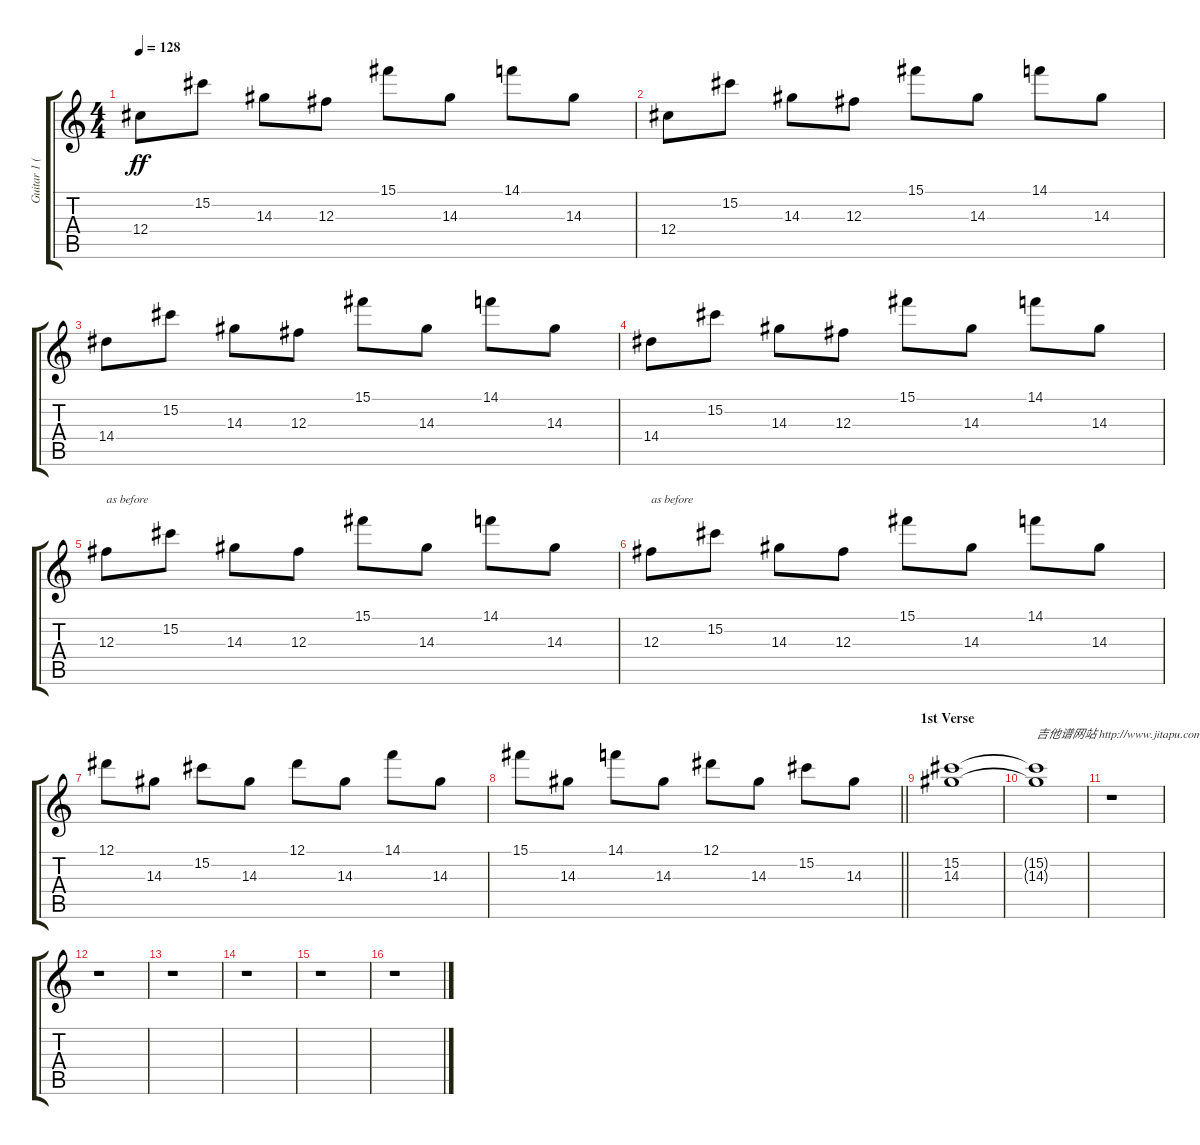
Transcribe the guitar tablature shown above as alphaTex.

\track ("Guitar 1 (Slash)" "Guitar 1 (") {instrument overdrivenguitar}
\staff {score tabs}
\tuning (Eb4 Bb3 Gb3 Db3 Ab2 Eb2) {hide}
\ts (4 4)
\tempo 128
\clef g2
\ks c
12.4.8{dy ff} 15.2.8 14.3.8 12.3.8 15.1.8 14.3.8 14.1.8 14.3.8 |
12.4.8 15.2.8 14.3.8 12.3.8 15.1.8 14.3.8 14.1.8 14.3.8 |
14.4.8 15.2.8 14.3.8 12.3.8 15.1.8 14.3.8 14.1.8 14.3.8 |
14.4.8 15.2.8 14.3.8 12.3.8 15.1.8 14.3.8 14.1.8 14.3.8 |
12.3.8{txt "as before"} 15.2.8 14.3.8 12.3.8 15.1.8 14.3.8 14.1.8 14.3.8 |
12.3.8{txt "as before"} 15.2.8 14.3.8 12.3.8 15.1.8 14.3.8 14.1.8 14.3.8 |
12.1.8 14.3.8 15.2.8 14.3.8 12.1.8 14.3.8 14.1.8 14.3.8 |
\barLineRight lightlight
15.1.8 14.3.8 14.1.8 14.3.8 12.1.8 14.3.8 15.2.8 14.3.8 |
\section ("" "1st Verse")
(15.2 14.3).1 |
(15.2{t} 14.3{t}).1{txt "吉他谱网站 http://www.jitapu.com"} |
r.1 |
r.1 |
r.1 |
r.1 |
r.1 |
r.1
